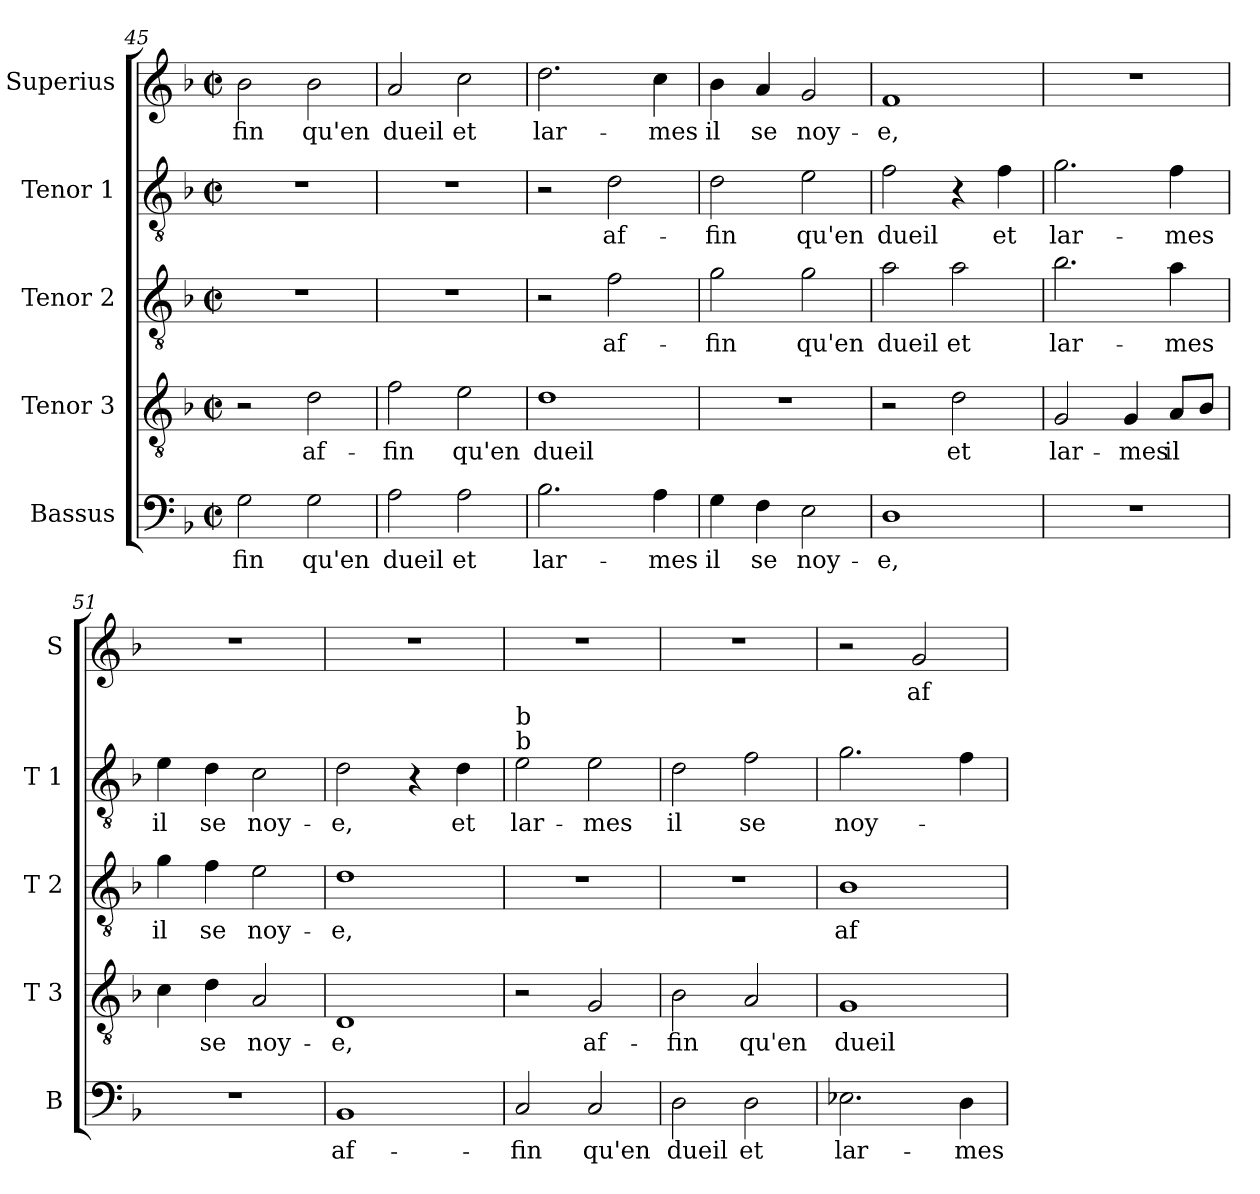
**kern	**text	**kern	**text	**kern	**text	**kern	**text	**kern	**text
*part5	*part5	*part4	*part4	*part3	*part3	*part2	*part2	*part1	*part1
*staff5	*staff5	*staff4	*staff4	*staff3	*staff3	*staff2	*staff2	*staff1	*staff1
*I"Bassus	*	*I"Tenor 3	*	*I"Tenor 2	*	*I"Tenor 1	*	*I"Superius	*
*I'B	*	*I'T 3	*	*I'T 2	*	*I'T 1	*	*I'S	*
*clefF4	*	*clefGv2	*	*clefGv2	*	*clefGv2	*	*clefG2	*
*k[b-]	*	*k[b-]	*	*k[b-]	*	*k[b-]	*	*k[b-]	*
*F:	*	*F:	*	*F:	*	*F:	*	*F:	*
*M2/2	*	*M2/2	*	*M2/2	*	*M2/2	*	*M2/2	*
*met(c|)	*	*met(c|)	*	*met(c|)	*	*met(c|)	*	*met(c|)	*
=45	=45	=45	=45	=45	=45	=45	=45	=45	=45
!	!LO:LY:b	!	!	!	!	!	!	!	!LO:LY:b
2G\	-fin	2r	.	1r	.	1r	.	2b-\	-fin
!	!LO:LY:b	!	!LO:LY:b	!	!	!	!	!	!LO:LY:b
2G\	qu'en	2d\	af-	.	.	.	.	2b-\	qu'en
=46	=46	=46	=46	=46	=46	=46	=46	=46	=46
!	!LO:LY:b	!	!LO:LY:b	!	!	!	!	!	!LO:LY:b
2A\	dueil	2f\	-fin	1r	.	1r	.	2a/	dueil
!	!LO:LY:b	!	!LO:LY:b	!	!	!	!	!	!LO:LY:b
2A\	et	2e\	qu'en	.	.	.	.	2cc\	et
=47	=47	=47	=47	=47	=47	=47	=47	=47	=47
!	!LO:LY:b	!	!LO:LY:b	!	!	!	!	!	!LO:LY:b
2.B-\	lar-	1d	dueil	2r	.	2r	.	2.dd\	lar-
!	!	!	!	!	!LO:LY:b	!	!LO:LY:b	!	!
.	.	.	.	2f\	af-	2d\	af-	.	.
!	!LO:LY:b	!	!	!	!	!	!	!	!LO:LY:b
4A\	-mes	.	.	.	.	.	.	4cc\	-mes
=48	=48	=48	=48	=48	=48	=48	=48	=48	=48
!	!LO:LY:b	!	!	!	!LO:LY:b	!	!LO:LY:b	!	!LO:LY:b
4G\	il	1r	.	2g\	-fin	2d\	-fin	4b-\	il
!	!LO:LY:b	!	!	!	!	!	!	!	!LO:LY:b
4F\	se	.	.	.	.	.	.	4a/	se
!	!LO:LY:b	!	!	!	!LO:LY:b	!	!LO:LY:b	!	!LO:LY:b
2E\	noy-	.	.	2g\	qu'en	2e\	qu'en	2g/	noy-
!!LO:PB:g=z
=49	=49	=49	=49	=49	=49	=49	=49	=49	=49
!	!LO:LY:b	!	!	!	!LO:LY:b	!	!LO:LY:b	!	!LO:LY:b
1D	-e,	2r	.	2a\	dueil	2f\	dueil	1f	-e,
!	!	!	!LO:LY:b	!	!LO:LY:b	!	!	!	!
.	.	2d\	et	2a\	et	4r	.	.	.
!	!	!	!	!	!	!	!LO:LY:b	!	!
.	.	.	.	.	.	4f\	et	.	.
=50	=50	=50	=50	=50	=50	=50	=50	=50	=50
!	!	!	!LO:LY:b	!	!LO:LY:b	!	!LO:LY:b	!	!
1r	.	2G/	lar-	2.b-\	lar-	2.g\	lar-	1r	.
!	!	!	!LO:LY:b	!	!	!	!	!	!
.	.	4G/	-mes	.	.	.	.	.	.
!	!	!	!LO:LY:b	!	!LO:LY:b	!	!LO:LY:b	!	!
.	.	8A/L	il	4a\	-mes	4f\	-mes	.	.
.	.	8B-/J	.	.	.	.	.	.	.
=51	=51	=51	=51	=51	=51	=51	=51	=51	=51
!	!	!	!	!	!LO:LY:b	!	!LO:LY:b	!	!
1r	.	4c\	.	4g\	il	4e\	il	1r	.
!	!	!	!LO:LY:b	!	!LO:LY:b	!	!LO:LY:b	!	!
.	.	4d\	se	4f\	se	4d\	se	.	.
!	!	!	!LO:LY:b	!	!LO:LY:b	!	!LO:LY:b	!	!
.	.	2A/	noy-	2e\	noy-	2c\	noy-	.	.
=52	=52	=52	=52	=52	=52	=52	=52	=52	=52
!	!LO:LY:b	!	!LO:LY:b	!	!LO:LY:b	!	!LO:LY:b	!	!
1BB-	af-	1D	-e,	1d	-e,	2d\	-e,	1r	.
.	.	.	.	.	.	4r	.	.	.
!	!	!	!	!	!	!	!LO:LY:b	!	!
.	.	.	.	.	.	4d\	et	.	.
=53	=53	=53	=53	=53	=53	=53	=53	=53	=53
!	!	!	!	!	!	!LO:TX:a:t=b	!	!	!
!	!	!	!	!	!	!LO:TX:a:t=b	!	!	!
!	!LO:LY:b	!	!	!	!	!	!LO:LY:b	!	!
2C/	-fin	2r	.	1r	.	2e\	lar-	1r	.
!	!LO:LY:b	!	!LO:LY:b	!	!	!	!LO:LY:b	!	!
2C/	qu'en	2G/	af-	.	.	2e\	-mes	.	.
=54	=54	=54	=54	=54	=54	=54	=54	=54	=54
!	!LO:LY:b	!	!LO:LY:b	!	!	!	!LO:LY:b	!	!
2D\	dueil	2B-\	-fin	1r	.	2d\	il	1r	.
!	!LO:LY:b	!	!LO:LY:b	!	!	!	!LO:LY:b	!	!
2D\	et	2A/	qu'en	.	.	2f\	se	.	.
!!LO:LB:g=z
=55	=55	=55	=55	=55	=55	=55	=55	=55	=55
!	!LO:LY:b	!	!LO:LY:b	!	!LO:LY:b	!	!LO:LY:b	!	!
2.E-X\	lar-	1G	dueil	1B-	af-	2.g\	noy-	2r	.
!	!	!	!	!	!	!	!	!	!LO:LY:b
.	.	.	.	.	.	.	.	2g/	af-
!	!LO:LY:b	!	!	!	!	!	!	!	!
4D\	-mes	.	.	.	.	4f\	.	.	.
=	=	=	=	=	=	=	=	=	=
*-	*-	*-	*-	*-	*-	*-	*-	*-	*-
